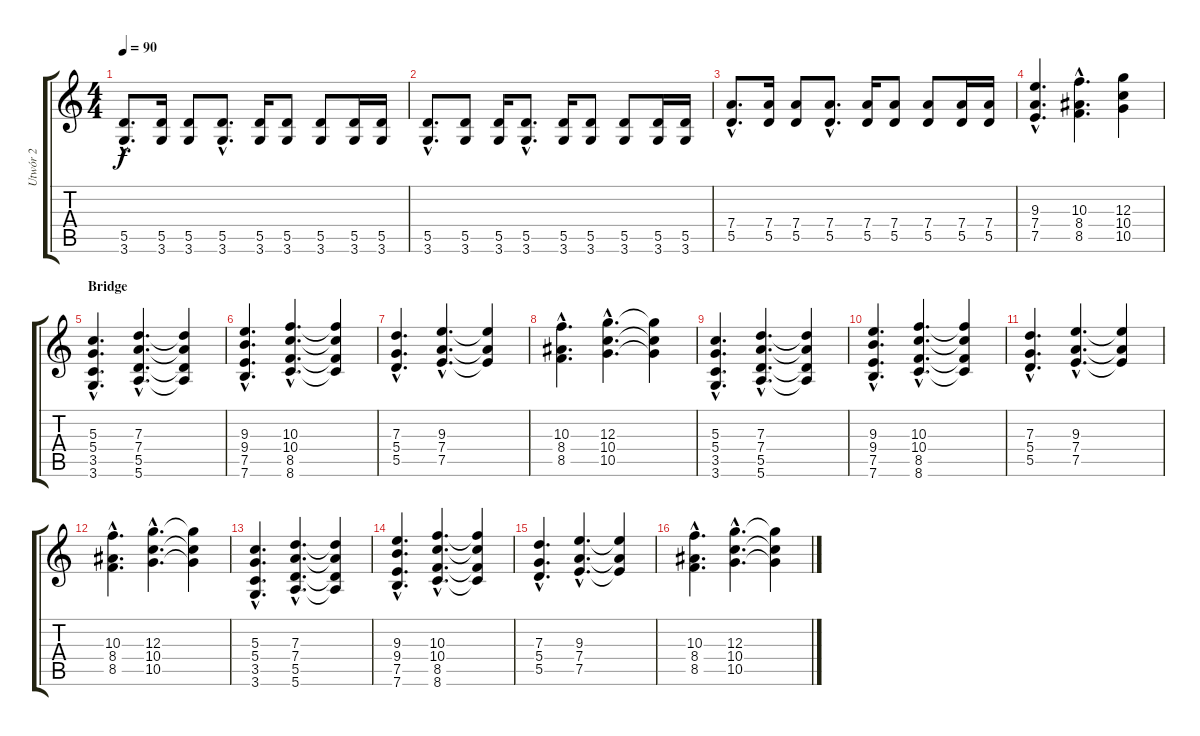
\track ("Utwór 2" "Utwór 2") {instrument overdrivenguitar}
\staff {score tabs}
\tuning (E4 B3 G3 D3 A2 E2) {hide}
\ts (4 4)
\tempo 90
\clef g2
\ks c
(5.5{hac} 3.6{hac}).8{d dy f instrument overdrivenguitar} (5.5 3.6).16 (5.5 3.6).8 (5.5{hac} 3.6{hac}).8{d} (5.5 3.6).16 (5.5 3.6).8 (5.5 3.6).8 (5.5 3.6).16 (5.5 3.6).16 |
(5.5{hac} 3.6{hac}).8{d instrument overdrivenguitar} (5.5 3.6).8 (5.5 3.6).16 (5.5{hac} 3.6{hac}).8{d} (5.5 3.6).16 (5.5 3.6).8 (5.5 3.6).8 (5.5 3.6).16 (5.5 3.6).16 |
(7.4{hac} 5.5{hac}).8{d instrument overdrivenguitar} (7.4 5.5).16 (7.4 5.5).8 (7.4{hac} 5.5{hac}).8{d} (7.4 5.5).16 (7.4 5.5).8 (7.4 5.5).8 (7.4 5.5).16 (7.4 5.5).16 |
(9.3{hac} 7.4{hac} 7.5{hac}).4{d instrument overdrivenguitar} (10.3{hac} 8.4{hac} 8.5{hac}).4{d instrument overdrivenguitar} (12.3 10.4 10.5).4{instrument overdrivenguitar} |
\section ("" "Bridge")
(5.3{hac} 5.4{hac} 3.5{hac} 3.6{hac}).4{d instrument overdrivenguitar} (7.3{hac} 7.4{hac} 5.5{hac} 5.6{hac}).4{d} (7.3{t} 7.4{t} 5.5{t} 5.6{t}).4 |
(9.3{hac} 9.4{hac} 7.5{hac} 7.6{hac}).4{d} (10.3{hac} 10.4{hac} 8.5{hac} 8.6{hac}).4{d} (10.3{t} 10.4{t} 8.5{t} 8.6{t}).4 |
(7.3{hac} 5.4{hac} 5.5{hac}).4{d} (9.3{hac} 7.4{hac} 7.5{hac}).4{d} (9.3{t} 7.4{t} 7.5{t}).4 |
(10.3{hac} 8.4{hac} 8.5{hac}).4{d} (12.3{hac} 10.4{hac} 10.5{hac}).4{d} (12.3{t} 10.4{t} 10.5{t}).4 |
(5.3{hac} 5.4{hac} 3.5{hac} 3.6{hac}).4{d instrument overdrivenguitar} (7.3{hac} 7.4{hac} 5.5{hac} 5.6{hac}).4{d} (7.3{t} 7.4{t} 5.5{t} 5.6{t}).4 |
(9.3{hac} 9.4{hac} 7.5{hac} 7.6{hac}).4{d} (10.3{hac} 10.4{hac} 8.5{hac} 8.6{hac}).4{d} (10.3{t} 10.4{t} 8.5{t} 8.6{t}).4 |
(7.3{hac} 5.4{hac} 5.5{hac}).4{d} (9.3{hac} 7.4{hac} 7.5{hac}).4{d} (9.3{t} 7.4{t} 7.5{t}).4 |
(10.3{hac} 8.4{hac} 8.5{hac}).4{d} (12.3{hac} 10.4{hac} 10.5{hac}).4{d} (12.3{t} 10.4{t} 10.5{t}).4 |
(5.3{hac} 5.4{hac} 3.5{hac} 3.6{hac}).4{d instrument overdrivenguitar} (7.3{hac} 7.4{hac} 5.5{hac} 5.6{hac}).4{d} (7.3{t} 7.4{t} 5.5{t} 5.6{t}).4 |
(9.3{hac} 9.4{hac} 7.5{hac} 7.6{hac}).4{d} (10.3{hac} 10.4{hac} 8.5{hac} 8.6{hac}).4{d} (10.3{t} 10.4{t} 8.5{t} 8.6{t}).4 |
(7.3{hac} 5.4{hac} 5.5{hac}).4{d} (9.3{hac} 7.4{hac} 7.5{hac}).4{d} (9.3{t} 7.4{t} 7.5{t}).4 |
(10.3{hac} 8.4{hac} 8.5{hac}).4{d} (12.3{hac} 10.4{hac} 10.5{hac}).4{d} (12.3{t} 10.4{t} 10.5{t}).4
